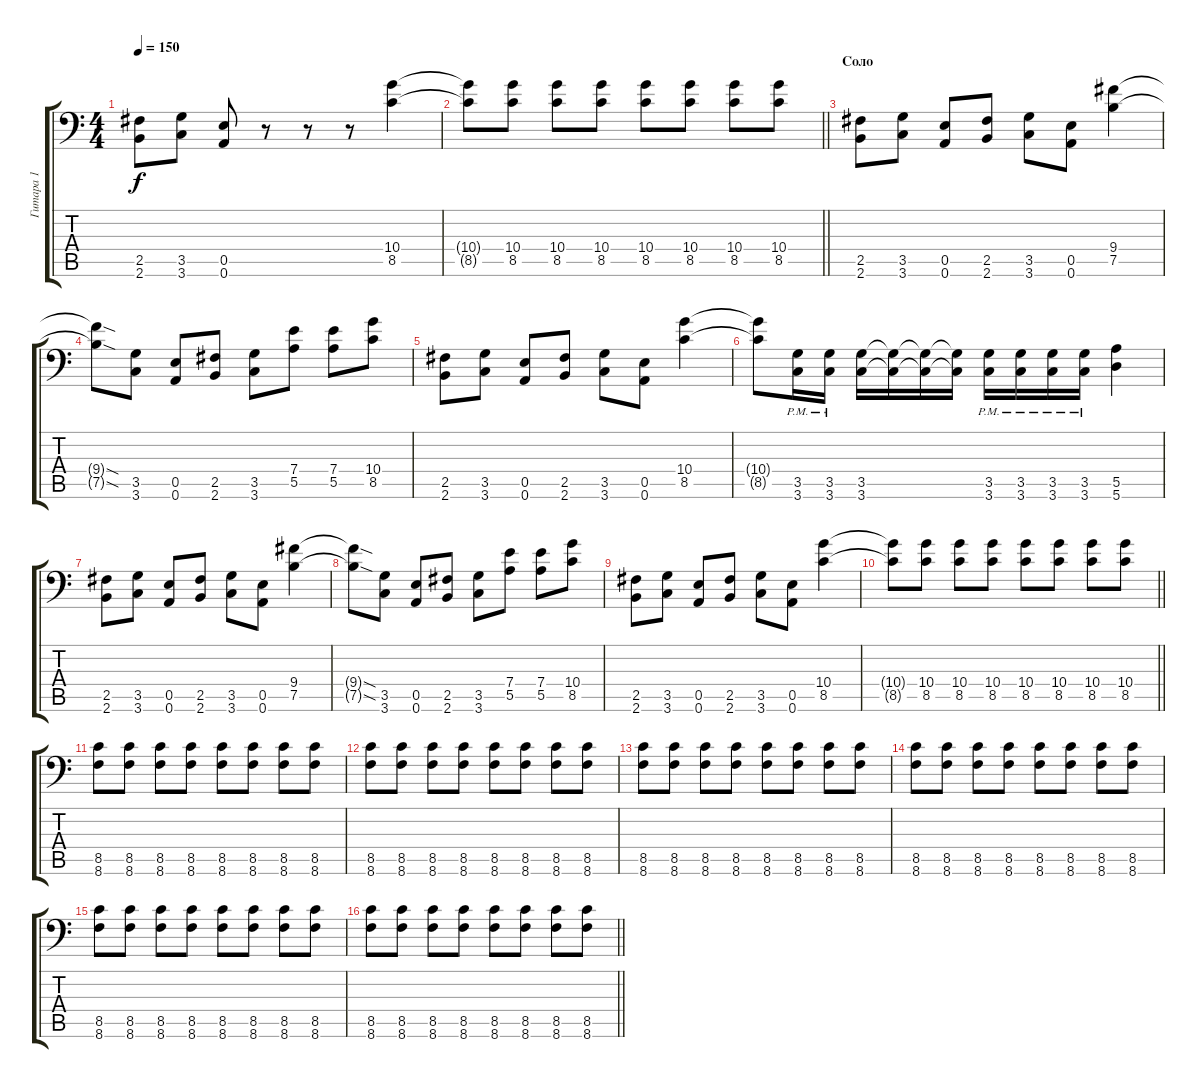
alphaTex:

\track ("Гитара 1" "Гитара 1") {solo instrument distortionguitar}
\staff {score tabs}
\tuning (B3 Gb3 D3 A2 E2 A1) {hide}
\ts (4 4)
\tempo 150
\clef f4
\ks c
(2.5 2.6).8{dy f} (3.5 3.6).8 (0.5 0.6).8 r.8 r.8 r.8 (10.4 8.5).4 |
\barLineRight lightlight
(10.4{t} 8.5{t}).8 (10.4 8.5).8 (10.4 8.5).8 (10.4 8.5).8 (10.4 8.5).8 (10.4 8.5).8 (10.4 8.5).8 (10.4 8.5).8 |
\section ("" "Соло")
(2.5 2.6).8 (3.5 3.6).8 (0.5 0.6).8 (2.5 2.6).8 (3.5 3.6).8 (0.5 0.6).8 (9.4 7.5).4 |
(9.4{sod t} 7.5{sod t}).8 (3.5 3.6).8 (0.5 0.6).8 (2.5 2.6).8 (3.5 3.6).8 (7.4 5.5).8 (7.4 5.5).8 (10.4 8.5).8 |
(2.5 2.6).8 (3.5 3.6).8 (0.5 0.6).8 (2.5 2.6).8 (3.5 3.6).8 (0.5 0.6).8 (10.4 8.5).4 |
(10.4{t} 8.5{t}).8 (3.5{pm} 3.6{pm}).16 (3.5{pm} 3.6{pm}).16 (3.5 3.6).16 (3.5{t} 3.6{t}).16 (3.5{t} 3.6{t}).16 (3.5{t} 3.6{t}).16 (3.5{pm} 3.6{pm}).16 (3.5{pm} 3.6{pm}).16 (3.5{pm} 3.6{pm}).16 (3.5{pm} 3.6{pm}).16 (5.5 5.6).4 |
(2.5 2.6).8 (3.5 3.6).8 (0.5 0.6).8 (2.5 2.6).8 (3.5 3.6).8 (0.5 0.6).8 (9.4 7.5).4 |
(9.4{sod t} 7.5{sod t}).8 (3.5 3.6).8 (0.5 0.6).8 (2.5 2.6).8 (3.5 3.6).8 (7.4 5.5).8 (7.4 5.5).8 (10.4 8.5).8 |
(2.5 2.6).8 (3.5 3.6).8 (0.5 0.6).8 (2.5 2.6).8 (3.5 3.6).8 (0.5 0.6).8 (10.4 8.5).4 |
\barLineRight lightlight
(10.4{t} 8.5{t}).8 (10.4 8.5).8 (10.4 8.5).8 (10.4 8.5).8 (10.4 8.5).8 (10.4 8.5).8 (10.4 8.5).8 (10.4 8.5).8 |
(8.5 8.6).8 (8.5 8.6).8 (8.5 8.6).8 (8.5 8.6).8 (8.5 8.6).8 (8.5 8.6).8 (8.5 8.6).8 (8.5 8.6).8 |
(8.5 8.6).8 (8.5 8.6).8 (8.5 8.6).8 (8.5 8.6).8 (8.5 8.6).8 (8.5 8.6).8 (8.5 8.6).8 (8.5 8.6).8 |
(8.5 8.6).8 (8.5 8.6).8 (8.5 8.6).8 (8.5 8.6).8 (8.5 8.6).8 (8.5 8.6).8 (8.5 8.6).8 (8.5 8.6).8 |
(8.5 8.6).8 (8.5 8.6).8 (8.5 8.6).8 (8.5 8.6).8 (8.5 8.6).8 (8.5 8.6).8 (8.5 8.6).8 (8.5 8.6).8 |
(8.5 8.6).8 (8.5 8.6).8 (8.5 8.6).8 (8.5 8.6).8 (8.5 8.6).8 (8.5 8.6).8 (8.5 8.6).8 (8.5 8.6).8 |
\barLineRight lightlight
(8.5 8.6).8 (8.5 8.6).8 (8.5 8.6).8 (8.5 8.6).8 (8.5 8.6).8 (8.5 8.6).8 (8.5 8.6).8 (8.5 8.6).8
